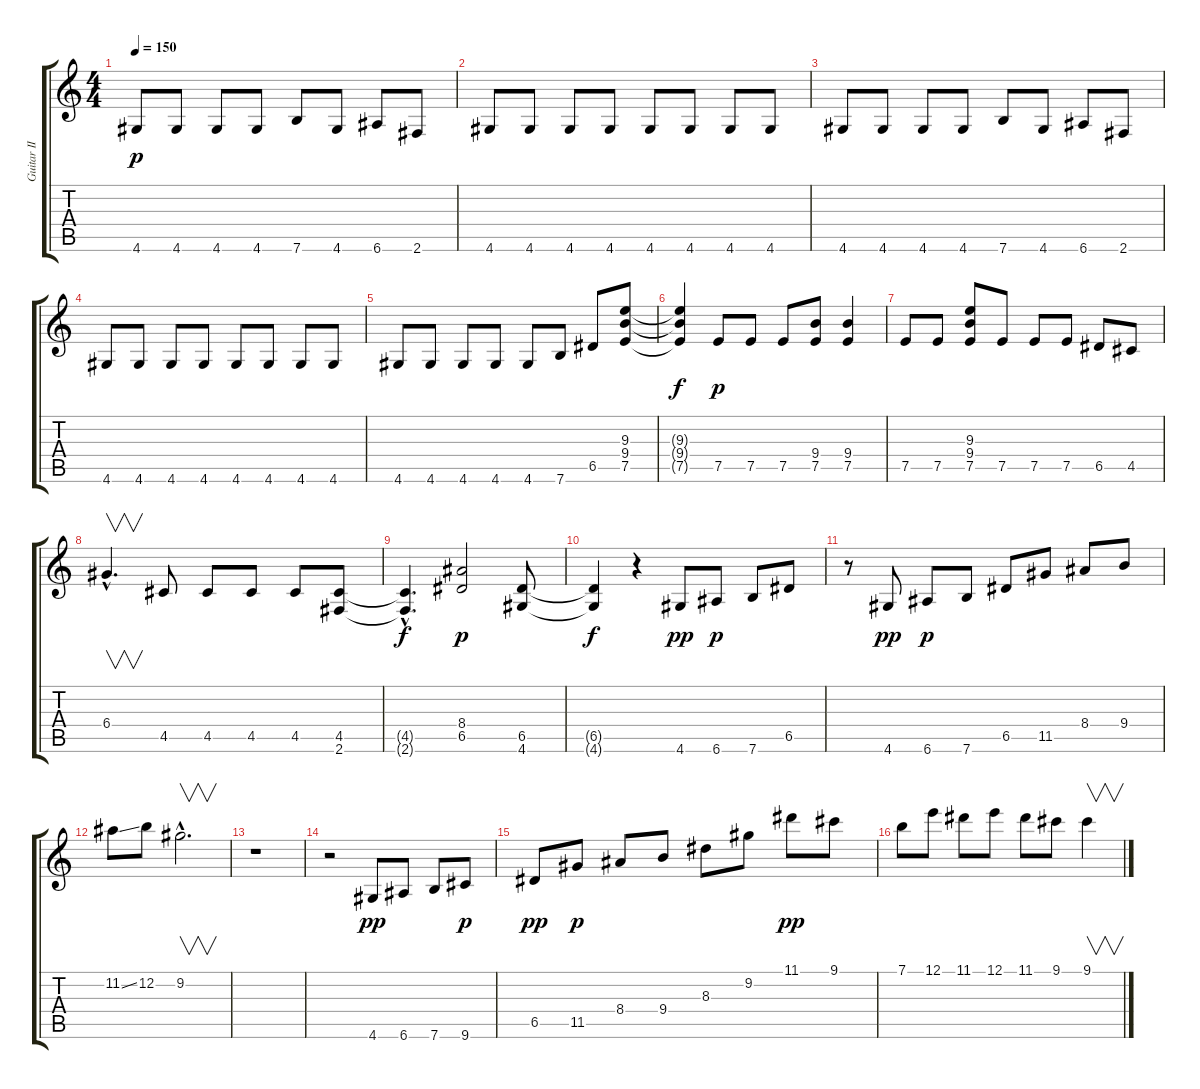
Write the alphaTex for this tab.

\track ("Guitar II" "Guitar II") {instrument overdrivenguitar}
\staff {score tabs}
\tuning (E4 B3 G3 D3 A2 E2) {hide}
\ts (4 4)
\tempo 150
\clef g2
\ks c
4.6.8{dy p} 4.6.8 4.6.8 4.6.8 7.6.8 4.6.8 6.6.8 2.6.8 |
4.6.8 4.6.8 4.6.8 4.6.8 4.6.8 4.6.8 4.6.8 4.6.8 |
4.6.8 4.6.8 4.6.8 4.6.8 7.6.8 4.6.8 6.6.8 2.6.8 |
4.6.8 4.6.8 4.6.8 4.6.8 4.6.8 4.6.8 4.6.8 4.6.8 |
4.6.8 4.6.8 4.6.8 4.6.8 4.6.8 7.6.8 6.5.8 (9.3 9.4 7.5).8 |
(9.3{t} 9.4{t} 7.5{t}).4{dy f} 7.5.8{dy p} 7.5.8 7.5.8 (9.4 7.5).8 (9.4 7.5).4 |
7.5.8 7.5.8 (9.3 9.4 7.5).8 7.5.8 7.5.8 7.5.8 6.5.8 4.5.8 |
6.4{hac}.4{v d} 4.5.8 4.5.8 4.5.8 4.5.8 (4.5 2.6).8 |
(4.5{hac t} 2.6{hac t}).4{d dy f} (8.4 6.5).2{dy p} (6.5 4.6).8 |
(6.5{t} 4.6{t}).4{dy f} r.4 4.6.8{dy pp} 6.6.8{dy p} 7.6.8 6.5.8 |
r.8 4.6.8{dy pp} 6.6.8{dy p} 7.6.8 6.5.8 11.5.8 8.4.8 9.4.8 |
11.2{ss}.8 12.2.8 9.2{hac}.2{v d} |
r.1 |
r.2 4.6.8{dy pp} 6.6.8 7.6.8 9.6.8{dy p} |
6.5.8{dy pp} 11.5.8{dy p} 8.4.8 9.4.8 8.3.8 9.2.8 11.1.8{dy pp} 9.1.8 |
7.1.8 12.1.8 11.1.8 12.1.8 11.1.8 9.1.8 9.1.4{v}
